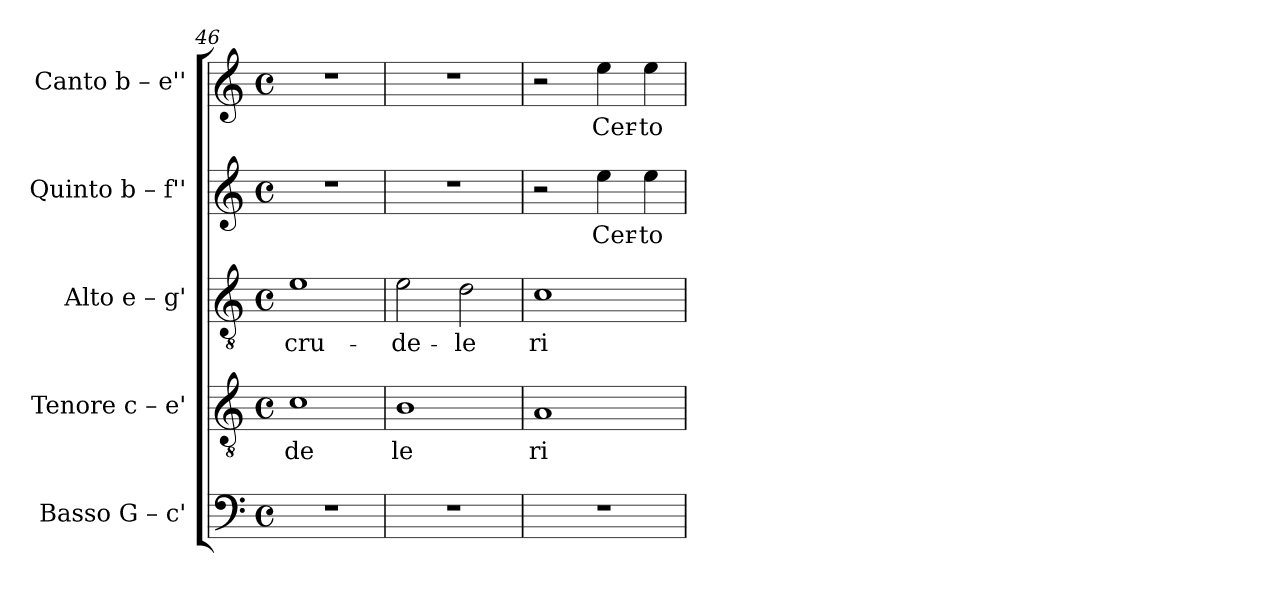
**kern	**kern	**text	**kern	**text	**kern	**text	**kern	**text
*part5	*part4	*part4	*part3	*part3	*part2	*part2	*part1	*part1
*staff5	*staff4	*staff4	*staff3	*staff3	*staff2	*staff2	*staff1	*staff1
*I"Basso  G – c'	*I"Tenore  c – e'	*	*I"Alto  e – g'	*	*I"Quinto  b – f''	*	*I"Canto  b – e''	*
!!LO:PB:g=z
*clefF4	*clefGv2	*	*clefGv2	*	*clefG2	*	*clefG2	*
*k[]	*k[]	*	*k[]	*	*k[]	*	*k[]	*
*C:	*C:	*	*C:	*	*C:	*	*C:	*
*M4/4	*M4/4	*	*M4/4	*	*M4/4	*	*M4/4	*
*met(c)	*met(c)	*	*met(c)	*	*met(c)	*	*met(c)	*
=46	=46	=46	=46	=46	=46	=46	=46	=46
!	!	!LO:LY:b:cj	!	!LO:LY:b:cj	!	!	!	!
1r	1c	de	1e	cru-	1r	.	1r	.
=47	=47	=47	=47	=47	=47	=47	=47	=47
!	!	!LO:LY:b:cj	!	!LO:LY:b:cj	!	!	!	!
1r	1B	le	2e\	-de-	1r	.	1r	.
!	!	!	!	!LO:LY:b:cj	!	!	!	!
.	.	.	2d\	-le	.	.	.	.
=48	=48	=48	=48	=48	=48	=48	=48	=48
!	!	!LO:LY:b:cj	!	!LO:LY:b:cj	!	!	!	!
1r	1A	ri	1c	ri-	2r	.	2r	.
!	!	!	!	!	!	!LO:LY:b:rj	!	!LO:LY:b:rj
.	.	.	.	.	4ee\	Cer-	4ee\	Cer-
!	!	!	!	!	!	!LO:LY:b:rj	!	!LO:LY:b:rj
.	.	.	.	.	4ee\	-to	4ee\	-to
=	=	=	=	=	=	=	=	=
*-	*-	*-	*-	*-	*-	*-	*-	*-
